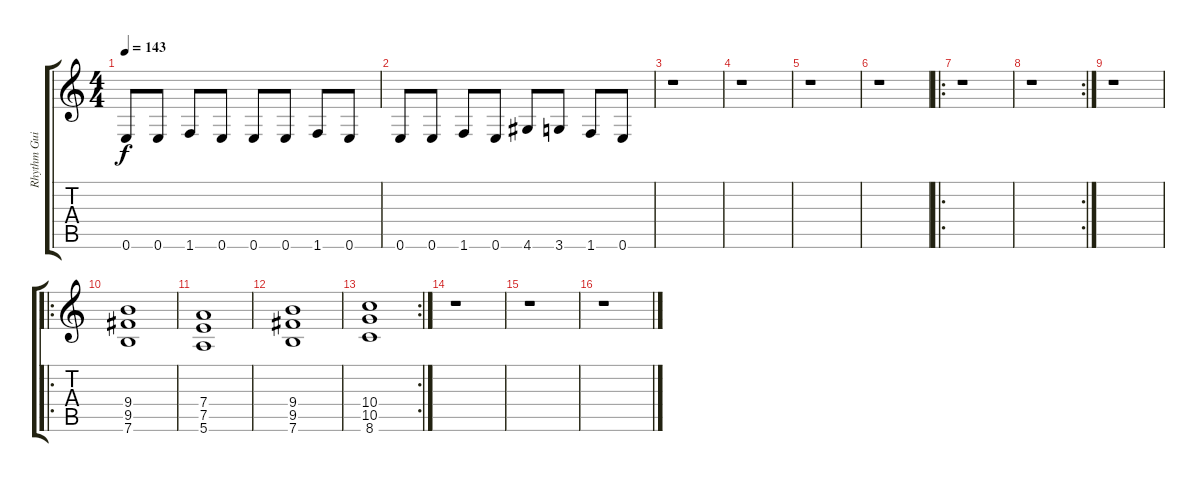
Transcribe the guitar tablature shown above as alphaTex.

\track ("Rhythm Guitar" "Rhythm Gui") {instrument distortionguitar}
\staff {score tabs}
\tuning (E4 B3 G3 D3 A2 E2) {hide}
\ts (4 4)
\tempo 143
\clef g2
\ks c
0.6.8{dy f} 0.6.8 1.6.8 0.6.8 0.6.8 0.6.8 1.6.8 0.6.8 |
0.6.8 0.6.8 1.6.8 0.6.8 4.6.8 3.6.8 1.6.8 0.6.8 |
r.1 |
r.1 |
r.1 |
r.1 |
\ro
r.1 |
\rc 2
r.1 |
r.1 |
\ro
(9.4 9.5 7.6).1 |
(7.4 7.5 5.6).1 |
(9.4 9.5 7.6).1 |
\rc 2
(10.4 10.5 8.6).1 |
r.1 |
r.1 |
r.1
